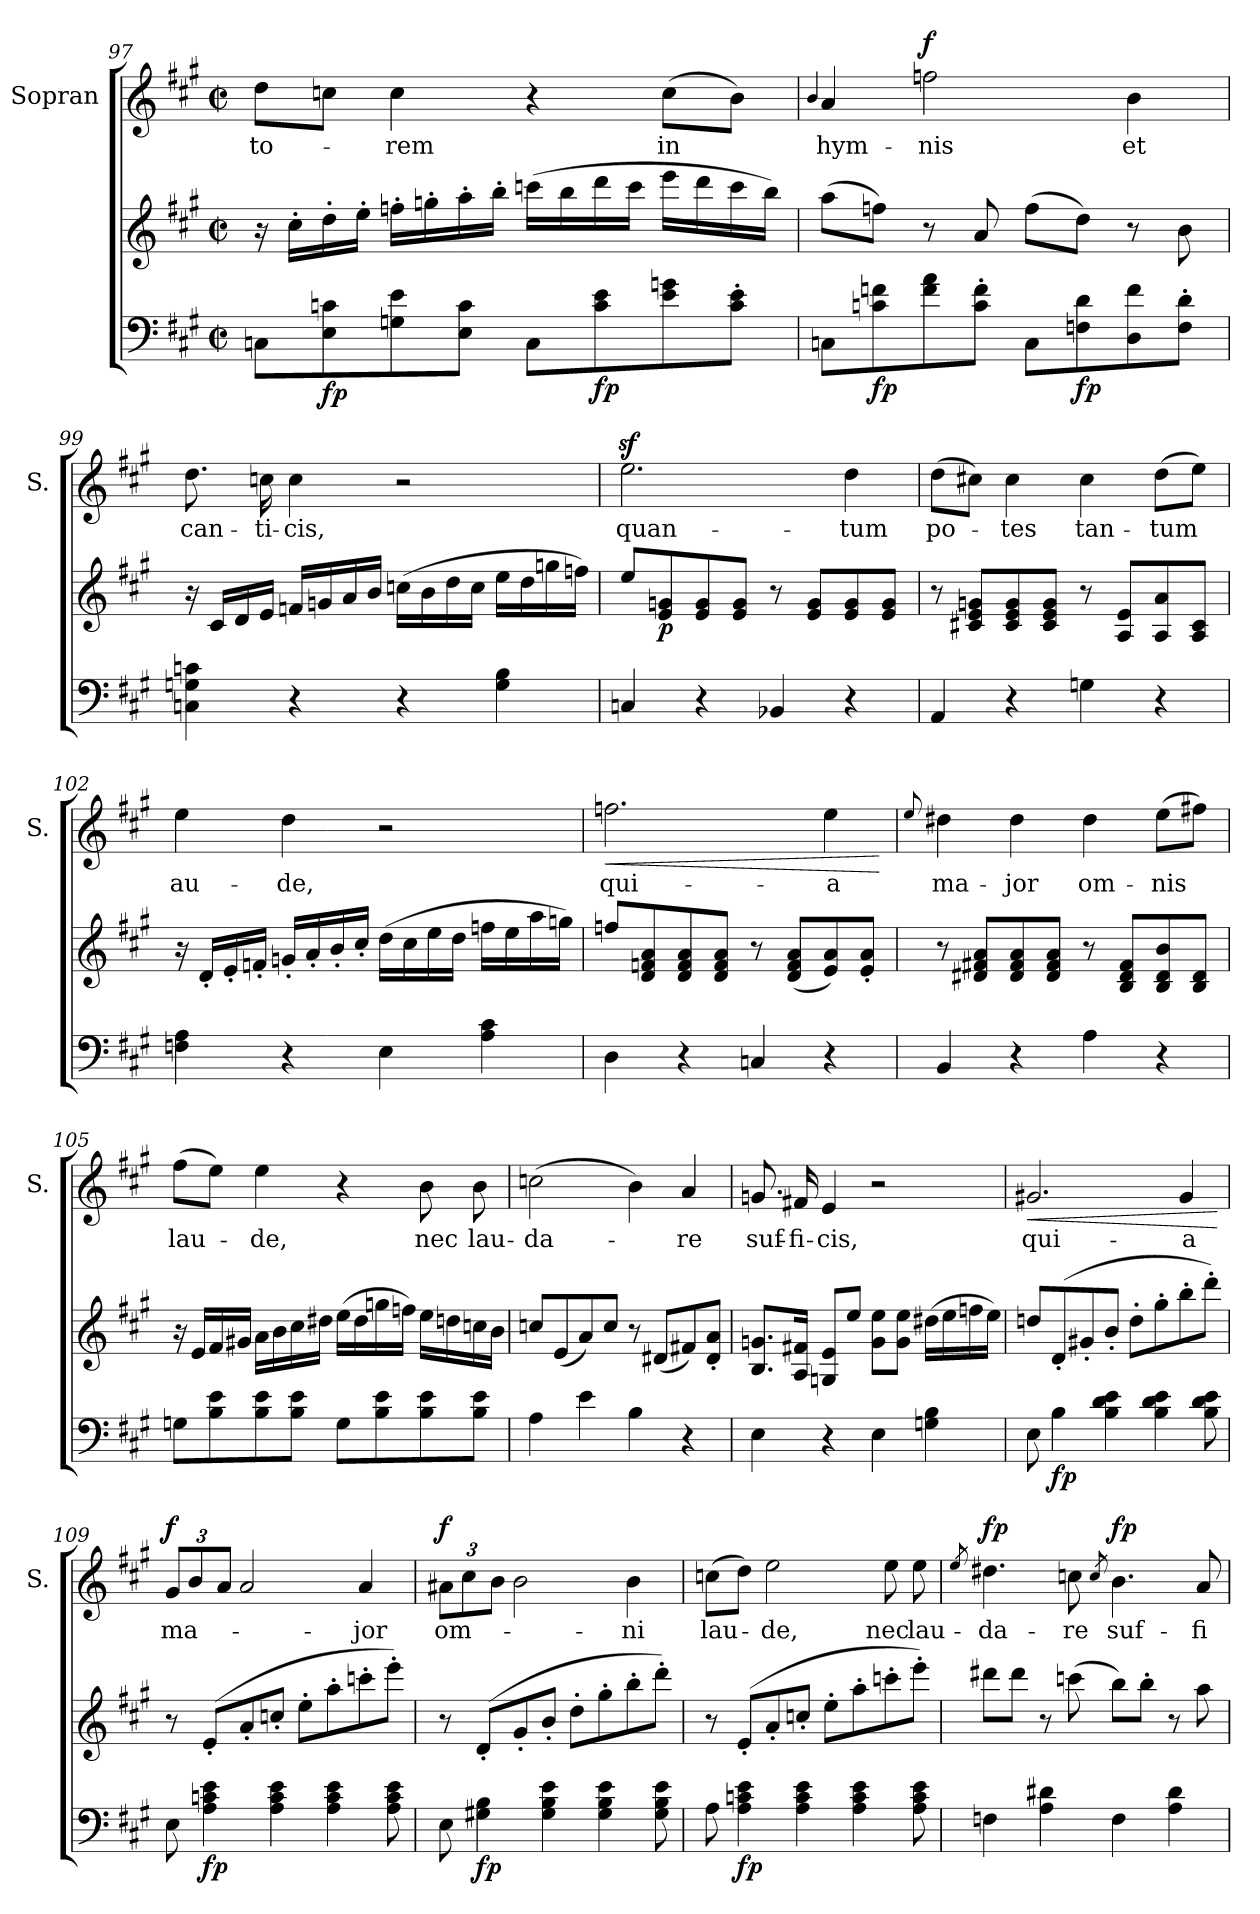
**kern	**kern	**dynam	**kern	**text	**dynam
*part2	*part2	*part2	*part1	*part1	*part1
*staff3	*staff2	*staff2/3	*staff1	*staff1	*staff1
*	*	*	*I"Sopran	*	*
*	*	*	*I'S.	*	*
*clefF4	*clefG2	*	*clefG2	*	*
*k[f#c#g#]	*k[f#c#g#]	*	*k[f#c#g#]	*	*
*A:	*A:	*	*A:	*	*
*M2/2	*M2/2	*	*M2/2	*	*
*met(c|)	*met(c|)	*	*met(c|)	*	*
=97	=97	=97	=97	=97	=97
!	!	!	!	!LO:LY:b	!
8Cn\L	16r	.	8dd\L	-to-	.
.	16cc#'>\LL	.	.	.	.
!	!	!LO:DY:b=2	!	!	!
8E\ 8cn\	16dd'>\	fp	8ccn\J	.	.
.	16ee'>\JJ	.	.	.	.
!	!	!	!	!LO:LY:b	!
8Gn\ 8e\	16ffn'>\LL	.	4cc\	-rem	.
.	16ggn'>\	.	.	.	.
8E\ 8c\J	16aa'>\	.	.	.	.
.	16bb'>\JJ	.	.	.	.
8C\L	(>16cccn\LL	.	4r	.	.
.	16bb\	.	.	.	.
!	!	!LO:DY:b=2	!	!	!
8c\ 8e\	16ddd\	fp	.	.	.
.	16ccc\JJ	.	.	.	.
!	!	!	!	!LO:LY:b	!
8e\ 8gn\	16eee\LL	.	(>8cc\L	in	.
.	16ddd\	.	.	.	.
8c\'> 8e\'>J	16ccc\	.	8b\J)	.	.
.	16bb\JJ)	.	.	.	.
=98	=98	=98	=98	=98	=98
.	.	.	4qqb/	.	.
!	!	!	!	!LO:LY:b	!
8Cn\L	(>8aa\L	.	4a/	hym-	.
!	!	!LO:DY:b=2	!	!	!
8cn\ 8fn\	8ffn\J)	fp	.	.	.
!	!	!	!	!LO:LY:b	!LO:DY:a
8f\ 8a\	8r	.	2ffn\	-nis	f
8c\'> 8f\'>J	8a/	.	.	.	.
8C\L	(>8ff\L	.	.	.	.
!	!	!LO:DY:b=2	!	!	!
8Fn\ 8d\	8dd\J)	fp	.	.	.
!	!	!	!	!LO:LY:b	!
8D\ 8f\	8r	.	4b\	et	.
8F\'> 8d\'>J	8b\	.	.	.	.
!!LO:LB:g=z
=99	=99	=99	=99	=99	=99
!	!	!	!	!LO:LY:b	!
4Cn\ 4Gn\ 4cn\	16r	.	8.dd\	can-	.
.	16c#/LL	.	.	.	.
.	16d/	.	.	.	.
!	!	!	!	!LO:LY:b	!
.	16e/JJ	.	16ccn\	-ti-	.
!	!	!	!	!LO:LY:b	!
4r	16fn/LL	.	4cc\	-cis,	.
.	16gn/	.	.	.	.
.	16a/	.	.	.	.
.	16b/JJ	.	.	.	.
4r	(>16ccn\LL	.	2r	.	.
.	16b\	.	.	.	.
.	16dd\	.	.	.	.
.	16cc\JJ	.	.	.	.
4G\ 4B\	16ee\LL	.	.	.	.
.	16dd\	.	.	.	.
.	16ggn\	.	.	.	.
.	16ffn\JJ)	.	.	.	.
=100	=100	=100	=100	=100	=100
!	!	!	!	!LO:LY:b	!
4Cn/	8ee/L	.	2.eez>\	quan-	.
!	!	!LO:DY:b	!	!	!
.	8e/ 8gn/	p	.	.	.
4r	8e/ 8g/	.	.	.	.
.	8e/ 8g/J	.	.	.	.
4BB-X/	8r	.	.	.	.
.	8e/ 8g/L	.	.	.	.
!	!	!	!	!LO:LY:b	!
4r	8e/ 8g/	.	4dd\	-tum	.
.	8e/ 8g/J	.	.	.	.
=101	=101	=101	=101	=101	=101
!	!	!	!	!LO:LY:b	!
4AA/	8r	.	(>8dd\L	po-	.
.	8c#X/ 8e/ 8gn/L	.	8cc#X\J)	.	.
!	!	!	!	!LO:LY:b	!
4r	8c#/ 8e/ 8g/	.	4cc#\	-tes	.
.	8c#/ 8e/ 8g/J	.	.	.	.
!	!	!	!	!LO:LY:b	!
4Gn\	8r	.	4cc#\	tan-	.
.	8A/ 8e/L	.	.	.	.
!	!	!	!	!LO:LY:b	!
4r	8A/ 8a/	.	(>8dd\L	-tum	.
.	8A/ 8c#/J	.	8ee\J)	.	.
!!LO:LB:g=z
=102	=102	=102	=102	=102	=102
!	!	!	!	!LO:LY:b	!
4Fn\ 4A\	16r	.	4ee\	au-	.
.	16d'</LL	.	.	.	.
.	16e'</	.	.	.	.
.	16fn'</JJ	.	.	.	.
!	!	!	!	!LO:LY:b	!
4r	16gn'</LL	.	4dd\	-de,	.
.	16a'</	.	.	.	.
.	16b'</	.	.	.	.
.	16cc#'</JJ	.	.	.	.
4E\	(>16dd\LL	.	2r	.	.
.	16cc#\	.	.	.	.
.	16ee\	.	.	.	.
.	16dd\JJ	.	.	.	.
4A\ 4c#\	16ffn\LL	.	.	.	.
.	16ee\	.	.	.	.
.	16aa\	.	.	.	.
.	16ggn\JJ)	.	.	.	.
=103	=103	=103	=103	=103	=103
!	!	!	!	!LO:LY:b	!LO:HP:b
4D\	8ffn/L	.	2.ffn\	qui-	<
.	8d/ 8fn/ 8a/	.	.	.	.
4r	8d/ 8f/ 8a/	.	.	.	.
.	8d/ 8f/ 8a/J	.	.	.	.
4Cn/	8r	.	.	.	.
.	(<8d/ 8f/ 8a/L	.	.	.	.
!	!	!	!	!LO:LY:b	!
4r	8e/ 8a/)	.	4ee\	-a	.
.	8e/'< 8a/'<J	.	.	.	.
.	.	.	.	.	[
=104	=104	=104	=104	=104	=104
.	.	.	8qqee/	.	.
!	!	!	!	!LO:LY:b	!
4BB/	8r	.	4dd#X\	ma-	.
.	8d#X/ 8f#X/ 8a/L	.	.	.	.
!	!	!	!	!LO:LY:b	!
4r	8d#/ 8f#/ 8a/	.	4dd#\	-jor	.
.	8d#/ 8f#/ 8a/J	.	.	.	.
!	!	!	!	!LO:LY:b	!
4A\	8r	.	4dd#\	om-	.
.	8B/ 8d#/ 8f#/L	.	.	.	.
!	!	!	!	!LO:LY:b	!
4r	8B/ 8d#/ 8b/	.	(>8ee\L	-nis	.
.	8B/ 8d#/J	.	8ff#X\J)	.	.
!!LO:LB:g=z
=105	=105	=105	=105	=105	=105
!	!	!	!	!LO:LY:b	!
8Gn\L	16r	.	(>8ff#\L	lau-	.
.	16e/LL	.	.	.	.
8B\ 8e\	16f#/	.	8ee\J)	.	.
.	16g#X/JJ	.	.	.	.
!	!	!	!	!LO:LY:b	!
8B\ 8e\	16a\LL	.	4ee\	-de,	.
.	16b\	.	.	.	.
8B\ 8e\J	16cc#\	.	.	.	.
.	16dd#X\JJ	.	.	.	.
8G\L	(>16ee\LL	.	4r	.	.
.	16dd#\	.	.	.	.
8B\ 8e\	16ggn\	.	.	.	.
.	16ffn\JJ)	.	.	.	.
!	!	!	!	!LO:LY:b	!
8B\ 8e\	16ee\LL	.	8b\	nec	.
.	16ddn\	.	.	.	.
!	!	!	!	!LO:LY:b	!
8B\ 8e\J	16ccn\	.	8b\	lau-	.
.	16b\JJ	.	.	.	.
=106	=106	=106	=106	=106	=106
!	!	!	!	!LO:LY:b	!
4A\	8ccn/L	.	(>2ccn\	-da-	.
.	(<8e/	.	.	.	.
4e\	8a/)	.	.	.	.
.	8cc/J	.	.	.	.
4B\	8r	.	4b\)	.	.
.	(<8d#X/L	.	.	.	.
!	!	!	!	!LO:LY:b	!
4r	8f#X/)	.	4a/	-re	.
.	8d#/'< 8a/'<J	.	.	.	.
=107	=107	=107	=107	=107	=107
!	!	!	!	!LO:LY:b	!
4E\	8.B/ 8.gn/L	.	8.gn/	suf-	.
!	!	!	!	!LO:LY:b	!
.	16A/ 16f#X/Jk	.	16f#X/	-fi-	.
!	!	!	!	!LO:LY:b	!
4r	8Gn/ 8e/L	.	4e/	-cis,	.
.	8ee/J	.	.	.	.
4E\	8g\ 8ee\L	.	2r	.	.
.	8g\ 8ee\J	.	.	.	.
4Gn\ 4B\	(>16dd#X\LL	.	.	.	.
.	16ee\	.	.	.	.
.	16ffn\	.	.	.	.
.	16ee\JJ)	.	.	.	.
!!LO:PB:g=z
=108	=108	=108	=108	=108	=108
!	!	!	!	!LO:LY:b	!LO:HP:b
8E\	8ddn/L	.	2.g#X/	qui-	<
!	!	!LO:DY:b=2	!	!	!
4B\	(>8d'</	fp	.	.	.
.	8g#X'</	.	.	.	.
4B\ 4d\ 4e\	8b'</J	.	.	.	.
.	8dd'>\L	.	.	.	.
4B\ 4d\ 4e\	8gg#'>\	.	.	.	.
!	!	!	!	!LO:LY:b	!
.	8bb'>\	.	4g#/	-a	.
8B\ 8d\ 8e\	8ddd'>\J)	.	.	.	.
.	.	.	.	.	[
=109	=109	=109	=109	=109	=109
*	*	*	*Xbrackettup	*	*
!	!	!	!	!LO:LY:b	!LO:DY:a
8E\	8r	.	12g#/L	ma-	f
.	.	.	12b/	.	.
!	!	!LO:DY:b=2	!	!	!
4A\ 4cn\ 4e\	(>8e'</L	fp	.	.	.
.	.	.	12a/J	.	.
.	8a'</	.	2a/	.	.
4A\ 4c\ 4e\	8ccn'</J	.	.	.	.
.	8ee'>\L	.	.	.	.
4A\ 4c\ 4e\	8aa'>\	.	.	.	.
!	!	!	!	!LO:LY:b	!
.	8cccn'>\	.	4a/	-jor	.
8A\ 8c\ 8e\	8eee'>\J)	.	.	.	.
=110	=110	=110	=110	=110	=110
!	!	!	!	!LO:LY:b	!LO:DY:a
8E\	8r	.	12a#X\L	om-	f
.	.	.	12cc#\	.	.
!	!	!LO:DY:b=2	!	!	!
4G#X\ 4B\	(>8d'</L	fp	.	.	.
.	.	.	12b\J	.	.
.	8g#'</	.	2b\	.	.
4G#\ 4B\ 4e\	8b'</J	.	.	.	.
.	8dd'>\L	.	.	.	.
4G#\ 4B\ 4e\	8gg#'>\	.	.	.	.
!	!	!	!	!LO:LY:b	!
.	8bb'>\	.	4b\	-ni	.
8G#\ 8B\ 8e\	8ddd'>\J)	.	.	.	.
=111	=111	=111	=111	=111	=111
!	!	!	!	!LO:LY:b	!
8A\	8r	.	(>8ccn\L	lau-	.
!	!	!LO:DY:b=2	!	!	!
4A\ 4cn\ 4e\	(>8e'</L	fp	8dd\J)	.	.
!	!	!	!	!LO:LY:b	!
.	8a'</	.	2ee\	-de,	.
4A\ 4c\ 4e\	8ccn'</J	.	.	.	.
.	8ee'>\L	.	.	.	.
4A\ 4c\ 4e\	8aa'>\	.	.	.	.
!	!	!	!	!LO:LY:b	!
.	8cccn'>\	.	8ee\	nec	.
!	!	!	!	!LO:LY:b	!
8A\ 8c\ 8e\	8eee'>\J)	.	8ee\	lau-	.
!!LO:LB:g=z
=112	=112	=112	=112	=112	=112
.	.	.	8qee/	.	.
!	!	!	!	!LO:LY:b	!LO:DY:a
4Fn\	8ddd#X\L	.	4.dd#X\	-da-	fp
.	8ddd#\J	.	.	.	.
4A\ 4d#X\	8r	.	.	.	.
!	!	!	!	!LO:LY:b	!
.	(>8cccn\	.	8ccn\	-re	.
.	.	.	8qcc/	.	.
!	!	!	!	!LO:LY:b	!LO:DY:a
4F\	8bb\L)	.	4.b\	suf-	fp
.	8bb'>\J	.	.	.	.
4A\ 4d#\	8r	.	.	.	.
!	!	!	!	!LO:LY:b	!
.	8aa\	.	8a/	-fi-	.
=	=	=	=	=	=
*-	*-	*-	*-	*-	*-
